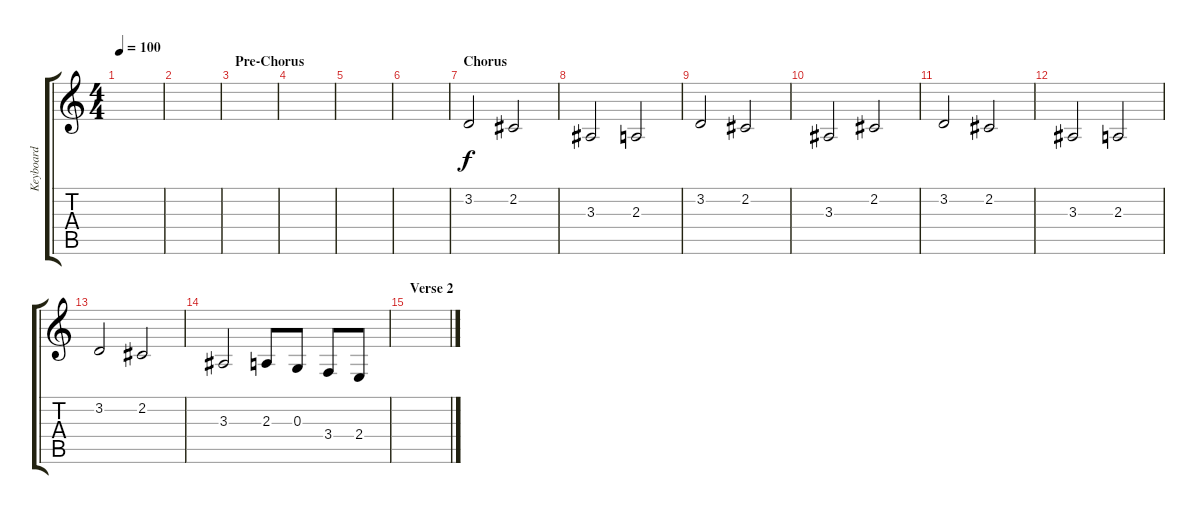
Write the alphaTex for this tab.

\track ("Keyboard" "Keyboard") {instrument fx4atmosphere}
\staff {score tabs}
\tuning (E4 B3 G3 D3 A2 E2) {hide}
\ts (4 4)
\tempo 100
\clef g2
\ks c
|
|
\section ("" "Pre-Chorus")
|
|
|
|
\section ("" "Chorus")
3.2.2{volume 11 instrument fx7echoes} 2.2.2 |
3.3.2 2.3.2 |
3.2.2 2.2.2 |
3.3.2 2.2.2 |
3.2.2 2.2.2 |
3.3.2 2.3.2 |
3.2.2 2.2.2 |
3.3.2 2.3.8 0.3.8 3.4.8 2.4.8 |
\section ("" "Verse 2")
